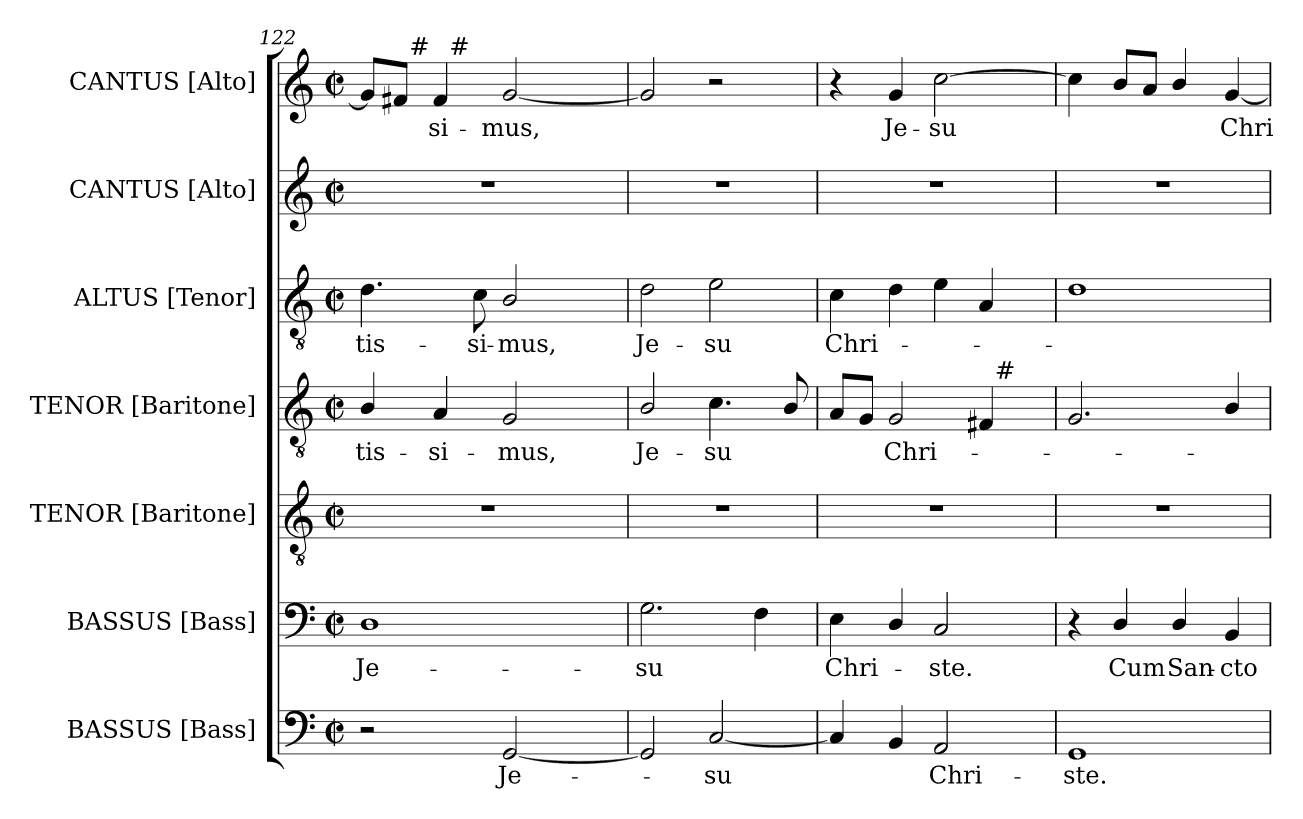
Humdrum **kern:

**kern	**text	**kern	**text	**kern	**kern	**text	**kern	**text	**kern	**kern	**text
*part7	*part7	*part6	*part6	*part5	*part4	*part4	*part3	*part3	*part2	*part1	*part1
*staff7	*staff7	*staff6	*staff6	*staff5	*staff4	*staff4	*staff3	*staff3	*staff2	*staff1	*staff1
*I"BASSUS [Bass]	*	*I"BASSUS [Bass]	*	*I"TENOR [Baritone]	*I"TENOR [Baritone]	*	*I"ALTUS [Tenor]	*	*I"CANTUS [Alto]	*I"CANTUS [Alto]	*
*I'B.	*	*I'B.	*	*I'Bar.	*I'Bar.	*	*I'T.	*	*I'A.	*I'A.	*
*clefF4	*	*clefF4	*	*clefGv2	*clefGv2	*	*clefGv2	*	*clefG2	*clefG2	*
*	*	*	*	*ITrd7c12	*ITrd7c12	*	*ITrd7c12	*	*	*	*
*k[]	*	*k[]	*	*k[]	*k[]	*	*k[]	*	*k[]	*k[]	*
*C:	*	*C:	*	*C:	*C:	*	*C:	*	*C:	*C:	*
*M2/2	*	*M2/2	*	*M2/2	*M2/2	*	*M2/2	*	*M2/2	*M2/2	*
*met(c|)	*	*met(c|)	*	*met(c|)	*met(c|)	*	*met(c|)	*	*met(c|)	*met(c|)	*
=122	=122	=122	=122	=122	=122	=122	=122	=122	=122	=122	=122
!	!	!	!LO:LY:b:color=#000000	!	!	!	!	!	!	!	!
!	!	!	!	!	!	!LO:LY:b:color=#000000	!	!	!	!	!
!	!	!	!	!	!	!	!	!LO:LY:b:color=#000000	!	!	!
*	*	*	*	*	*	*	*	*	*	*^	*
*	*	*	*	*	*	*	*	*	*	*	*^	*
2r	.	1Di	Je-	1r	4BBi/	-tis-	4.Di\	-tis-	1r	8gi/L]	8ryy	4ryy	.
.	.	.	.	.	.	.	.	.	.	8f#i/J	32ryy	.	.
.	.	.	.	.	.	.	.	.	.	.	256ryy	.	.
!	!	!	!	!	!	!	!	!	!	!	!LO:TX:a:t=#	!	!
.	.	.	.	.	.	.	.	.	.	.	2ryy	.	.
!	!	!	!	!	!	!LO:LY:b:color=#000000	!	!	!	!	!	!	!
!	!	!	!	!	!	!	!	!	!	!	!	!	!LO:LY:b:color=#000000
.	.	.	.	.	4AAi/	-si-	.	.	.	4f#i/	.	32ryy	-si-
.	.	.	.	.	.	.	.	.	.	.	.	256ryy	.
!	!	!	!	!	!	!	!	!	!	!	!	!LO:TX:a:t=#	!
.	.	.	.	.	.	.	.	.	.	.	.	2ryy	.
!	!	!	!	!	!	!	!	!LO:LY:b:color=#000000	!	!	!	!	!
.	.	.	.	.	.	.	8Ci\	-si-	.	.	.	.	.
!	!LO:LY:b:color=#000000	!	!	!	!	!	!	!	!	!	!	!	!
!	!	!	!	!	!	!LO:LY:b:color=#000000	!	!	!	!	!	!	!
!	!	!	!	!	!	!	!	!LO:LY:b:color=#000000	!	!	!	!	!
!	!	!	!	!	!	!	!	!	!	!	!	!	!LO:LY:b:color=#000000
[<2GGi/	Je-	.	.	.	2GGi/	-mus,	2BBi/	-mus,	.	[<2gi/	.	.	-mus,
.	.	.	.	.	.	.	.	.	.	.	4ryy	.	.
.	.	.	.	.	.	.	.	.	.	.	.	8ryy	.
.	.	.	.	.	.	.	.	.	.	.	16ryy	16ryy	.
.	.	.	.	.	.	.	.	.	.	.	64..ryy	64..ryy	.
*	*	*	*	*	*	*	*	*	*	*v	*v	*v	*
=123	=123	=123	=123	=123	=123	=123	=123	=123	=123	=123	=123
*	*	*	*	*	*	*	*	*	*	*^	*
*	*	*	*	*	*	*	*	*	*	*	*^	*
!	!	!	!LO:LY:b:color=#000000	!	!	!	!	!	!	!	!	!	!
*	*	*	*	*	*	*	*	*	*	*v	*v	*v	*
*	*	*	*	*	*	*	*	*	*	*^	*
*	*	*	*	*	*	*	*	*	*	*	*^	*
!	!	!	!	!	!	!LO:LY:b:color=#000000	!	!	!	!	!	!	!
*	*	*	*	*	*	*	*	*	*	*v	*v	*v	*
*	*	*	*	*	*	*	*	*	*	*^	*
*	*	*	*	*	*	*	*	*	*	*	*^	*
!	!	!	!	!	!	!	!	!LO:LY:b:color=#000000	!	!	!	!	!
*	*	*	*	*	*	*	*	*	*	*v	*v	*v	*
2GGi/]	.	2.Gi\	-su	1r	2BBi/	Je-	2Di\	Je-	1r	2gi/]	.
!	!LO:LY:b:color=#000000	!	!	!	!	!	!	!	!	!	!
!	!	!	!	!	!	!LO:LY:b:color=#000000	!	!	!	!	!
!	!	!	!	!	!	!	!	!LO:LY:b:color=#000000	!	!	!
[<2Ci/	-su	.	.	.	4.Ci\	-su	2Ei\	-su	.	2r	.
.	.	4Fi\	.	.	.	.	.	.	.	.	.
.	.	.	.	.	8BBi/	.	.	.	.	.	.
=124	=124	=124	=124	=124	=124	=124	=124	=124	=124	=124	=124
!	!	!	!LO:LY:b:color=#000000	!	!	!	!	!	!	!	!
!	!	!	!	!	!	!	!	!LO:LY:b:color=#000000	!	!	!
*	*	*	*	*	*^	*	*	*	*	*	*
4Ci/]	.	4Ei\	Chri-	1r	8AAi/L	2ryy	.	4Ci\	Chri-	1r	4r	.
.	.	.	.	.	8GGi/J	.	.	.	.	.	.	.
!	!	!	!	!	!	!	!LO:LY:b:color=#000000	!	!	!	!	!
!	!	!	!	!	!	!	!	!	!	!	!	!LO:LY:b:color=#000000
4BBi/	.	4Di/	.	.	2GGi/	.	Chri-	4Di\	.	.	4gi/	Je-
!	!LO:LY:b:color=#000000	!	!	!	!	!	!	!	!	!	!	!
!	!	!	!LO:LY:b:color=#000000	!	!	!	!	!	!	!	!	!
!	!	!	!	!	!	!	!	!	!	!	!	!LO:LY:b:color=#000000
2AAi/	Chri-	2Ci/	-ste.	.	.	4ryy	.	4Ei\	.	.	[>2cci\	-su
.	.	.	.	.	4FF#i/	32ryy	.	4AAi/	.	.	.	.
.	.	.	.	.	.	256ryy	.	.	.	.	.	.
!	!	!	!	!	!	!LO:TX:a:t=#	!	!	!	!	!	!
.	.	.	.	.	.	8ryy	.	.	.	.	.	.
.	.	.	.	.	.	16ryy	.	.	.	.	.	.
.	.	.	.	.	.	64..ryy	.	.	.	.	.	.
*	*	*	*	*	*v	*v	*	*	*	*	*	*
=125	=125	=125	=125	=125	=125	=125	=125	=125	=125	=125	=125
*	*	*	*	*	*^	*	*	*	*	*	*
!	!LO:LY:b:color=#000000	!	!	!	!	!	!	!	!	!	!	!
*	*	*	*	*	*v	*v	*	*	*	*	*	*
1GGi	-ste.	4r	.	1r	2.GGi/	.	1Di	.	1r	4cci\]	.
!	!	!	!LO:LY:b:color=#000000	!	!	!	!	!	!	!	!
.	.	4Di/	Cum	.	.	.	.	.	.	8bi/L	.
.	.	.	.	.	.	.	.	.	.	8ai/J	.
!	!	!	!LO:LY:b:color=#000000	!	!	!	!	!	!	!	!
.	.	4Di/	San-	.	.	.	.	.	.	4bi/	.
!	!	!	!LO:LY:b:color=#000000	!	!	!	!	!	!	!	!
!	!	!	!	!	!	!	!	!	!	!	!LO:LY:b:color=#000000
.	.	4BBi/	-cto	.	4BBi/	.	.	.	.	[<4gi/	Chri-
=	=	=	=	=	=	=	=	=	=	=	=
*-	*-	*-	*-	*-	*-	*-	*-	*-	*-	*-	*-
